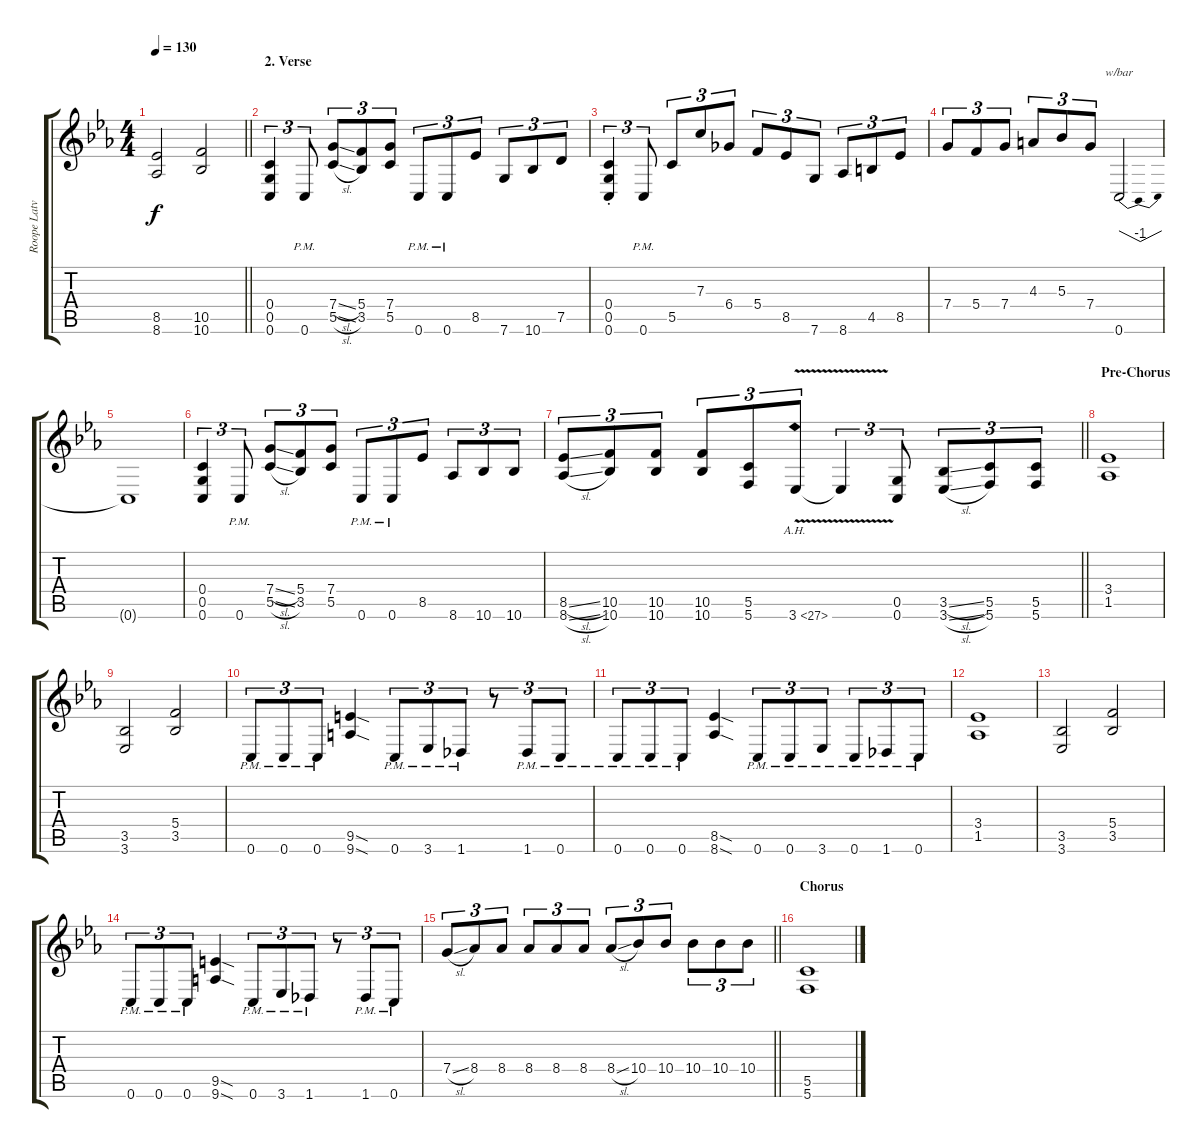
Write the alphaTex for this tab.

\track ("Roope Latvala" "Roope Latv") {instrument distortionguitar}
\staff {score tabs}
\tuning (D4 A3 F3 C3 G2 C2) {hide}
\ts (4 4)
\tempo 130
\clef g2
\barLineRight lightlight
\ks eb
(8.5 8.6).2{dy f} (10.5 10.6).2 |
\section ("" "2. Verse")
(0.4 0.5 0.6).4{tu (3 2) balance 3} 0.6{pm}.8{tu (3 2)} (7.4{sl} 5.5{sl}).8{tu (3 2)} (5.4 3.5).8{tu (3 2)} (7.4 5.5).8{tu (3 2)} 0.6{pm}.8{tu (3 2)} 0.6{pm}.8{tu (3 2)} 8.5.8{tu (3 2)} 7.6.8{tu (3 2)} 10.6.8{tu (3 2)} 7.5.8{tu (3 2)} |
(0.4{st} 0.5{st} 0.6{st}).4{tu (3 2)} 0.6{pm}.8{tu (3 2)} 5.5.8{tu (3 2)} 7.3.8{tu (3 2)} 6.4.8{tu (3 2)} 5.4.8{tu (3 2)} 8.5.8{tu (3 2)} 7.6.8{tu (3 2)} 8.6.8{tu (3 2)} 4.5.8{tu (3 2)} 8.5.8{tu (3 2)} |
7.4.8{tu (3 2)} 5.4.8{tu (3 2)} 7.4.8{tu (3 2)} 4.3.8{tu (3 2)} 5.3.8{tu (3 2)} 7.4.8{tu (3 2)} 0.6.2{tbe (dip default 0 0 45 -4 60 0)} |
0.6{t}.1 |
(0.4 0.5 0.6).4{tu (3 2)} 0.6{pm}.8{tu (3 2)} (7.4{sl} 5.5{sl}).8{tu (3 2)} (5.4 3.5).8{tu (3 2)} (7.4 5.5).8{tu (3 2)} 0.6{pm}.8{tu (3 2)} 0.6{pm}.8{tu (3 2)} 8.5.8{tu (3 2)} 8.6.8{tu (3 2)} 10.6.8{tu (3 2)} 10.6.8{tu (3 2)} |
\barLineRight lightlight
(8.5{sl} 8.6{sl}).8{tu (3 2)} (10.5 10.6).8{tu (3 2)} (10.5 10.6).8{tu (3 2)} (10.5 10.6).8{tu (3 2)} (5.5 5.6).8{tu (3 2)} 3.6{ah 24 v}.8{tu (3 2)} 3.6{t}.4{tu (3 2)} (0.5 0.6).8{tu (3 2)} (3.5{sl} 3.6{sl}).8{tu (3 2)} (5.5 5.6).8{tu (3 2)} (5.5 5.6).8{tu (3 2)} |
\section ("" "Pre-Chorus")
(3.4 1.5).1 |
(3.5 3.6).2 (5.4 3.5).2 |
0.6{pm}.8{tu (3 2)} 0.6{pm}.8{tu (3 2)} 0.6{pm}.8{tu (3 2)} (9.5{sod} 9.6{sod}).4 0.6{pm}.8{tu (3 2)} 3.6{pm}.8{tu (3 2)} 1.6{pm}.8{tu (3 2)} r.8{tu (3 2)} 1.6{pm}.8{tu (3 2)} 0.6{pm}.8{tu (3 2)} |
0.6{pm}.8{tu (3 2)} 0.6{pm}.8{tu (3 2)} 0.6{pm}.8{tu (3 2)} (8.5{sod} 8.6{sod}).4 0.6{pm}.8{tu (3 2)} 0.6{pm}.8{tu (3 2)} 3.6{pm}.8{tu (3 2)} 0.6{pm}.8{tu (3 2)} 1.6{pm}.8{tu (3 2)} 0.6{pm}.8{tu (3 2)} |
(3.4 1.5).1 |
(3.5 3.6).2 (5.4 3.5).2 |
0.6{pm}.8{tu (3 2)} 0.6{pm}.8{tu (3 2)} 0.6{pm}.8{tu (3 2)} (9.5{sod} 9.6{sod}).4 0.6{pm}.8{tu (3 2)} 3.6{pm}.8{tu (3 2)} 1.6{pm}.8{tu (3 2)} r.8{tu (3 2)} 1.6{pm}.8{tu (3 2)} 0.6{pm}.8{tu (3 2)} |
\barLineRight lightlight
7.4{sl}.8{tu (3 2)} 8.4.8{tu (3 2)} 8.4.8{tu (3 2)} 8.4.8{tu (3 2)} 8.4.8{tu (3 2)} 8.4.8{tu (3 2)} 8.4{sl}.8{tu (3 2)} 10.4.8{tu (3 2)} 10.4.8{tu (3 2)} 10.4.8{tu (3 2)} 10.4.8{tu (3 2)} 10.4.8{tu (3 2)} |
\section ("" "Chorus")
(5.5 5.6).1{balance 8}
